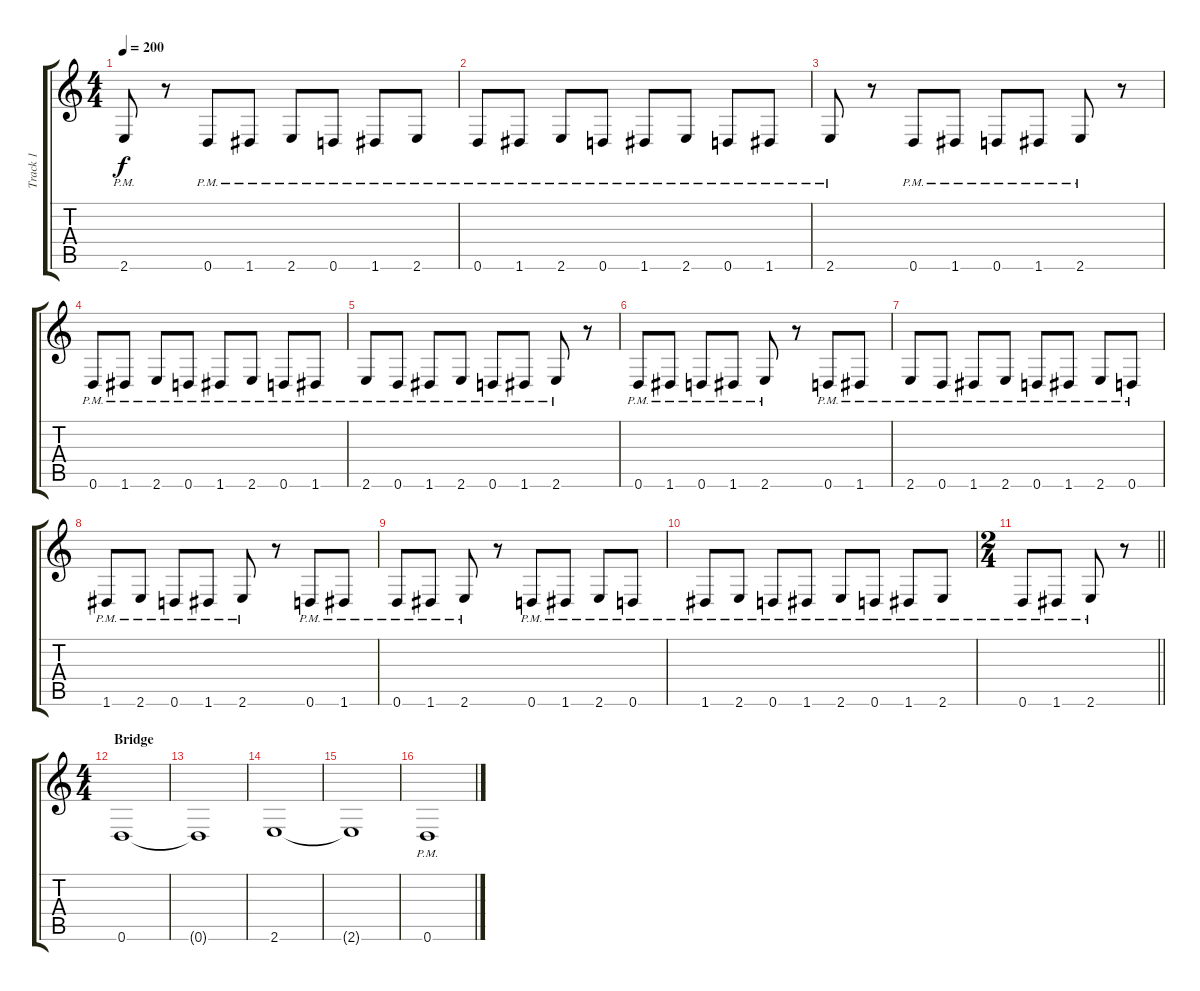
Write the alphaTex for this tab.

\track ("Track 1" "Track 1") {instrument distortionguitar}
\staff {score tabs}
\tuning (E4 B3 G3 D3 A2 D2) {hide}
\ts (4 4)
\tempo 200
\clef g2
\ks c
2.6{pm}.8{dy f} r.8 0.6{pm}.8 1.6{pm}.8 2.6{pm}.8 0.6{pm}.8 1.6{pm}.8 2.6{pm}.8 |
0.6{pm}.8 1.6{pm}.8 2.6{pm}.8 0.6{pm}.8 1.6{pm}.8 2.6{pm}.8 0.6{pm}.8 1.6{pm}.8 |
2.6{pm}.8 r.8 0.6{pm}.8 1.6{pm}.8 0.6{pm}.8 1.6{pm}.8 2.6{pm}.8 r.8 |
0.6{pm}.8 1.6{pm}.8 2.6{pm}.8 0.6{pm}.8 1.6{pm}.8 2.6{pm}.8 0.6{pm}.8 1.6{pm}.8 |
2.6{pm}.8 0.6{pm}.8 1.6{pm}.8 2.6{pm}.8 0.6{pm}.8 1.6{pm}.8 2.6{pm}.8 r.8 |
0.6{pm}.8 1.6{pm}.8 0.6{pm}.8 1.6{pm}.8 2.6{pm}.8 r.8 0.6{pm}.8 1.6{pm}.8 |
2.6{pm}.8 0.6{pm}.8 1.6{pm}.8 2.6{pm}.8 0.6{pm}.8 1.6{pm}.8 2.6{pm}.8 0.6{pm}.8 |
1.6{pm}.8 2.6{pm}.8 0.6{pm}.8 1.6{pm}.8 2.6{pm}.8 r.8 0.6{pm}.8 1.6{pm}.8 |
0.6{pm}.8 1.6{pm}.8 2.6{pm}.8 r.8 0.6{pm}.8 1.6{pm}.8 2.6{pm}.8 0.6{pm}.8 |
1.6{pm}.8 2.6{pm}.8 0.6{pm}.8 1.6{pm}.8 2.6{pm}.8 0.6{pm}.8 1.6{pm}.8 2.6{pm}.8 |
\ts (2 4)
\barLineRight lightlight
0.6{pm}.8 1.6{pm}.8 2.6{pm}.8 r.8 |
\ts (4 4)
\section ("" "Bridge")
0.6.1 |
0.6{t}.1 |
2.6.1 |
2.6{t}.1 |
0.6{pm}.1
